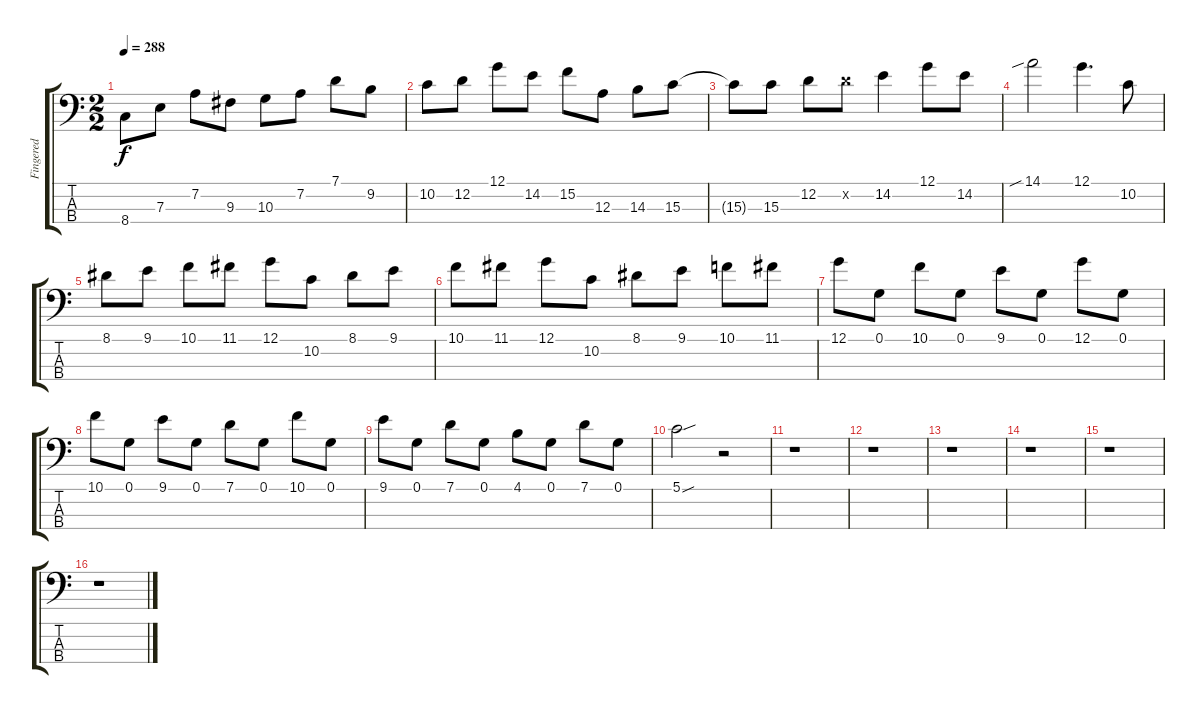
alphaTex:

\track ("Fingered" "Fingered") {instrument electricbassfinger}
\staff {score tabs}
\tuning (G2 D2 A1 E1) {hide}
\ts (2 2)
\tempo 288
\clef f4
\ks c
8.4{t}.8{dy f} 7.3.8 7.2.8 9.3.8 10.3.8 7.2.8 7.1.8 9.2.8 |
10.2.8 12.2.8 12.1.8 14.2.8 15.2.8 12.3.8 14.3.8 15.3.8 |
15.3{t}.8 15.3.8 12.2.8 12.2{x}.8 14.2.4 12.1.8 14.2.8 |
14.1{sib}.2 12.1.4{d} 10.2.8 |
8.1.8 9.1.8 10.1.8 11.1.8 12.1.8 10.2.8 8.1.8 9.1.8 |
10.1.8 11.1.8 12.1.8 10.2.8 8.1.8 9.1.8 10.1.8 11.1.8 |
12.1.8 0.1.8 10.1.8 0.1.8 9.1.8 0.1.8 12.1.8 0.1.8 |
10.1.8 0.1.8 9.1.8 0.1.8 7.1.8 0.1.8 10.1.8 0.1.8 |
9.1.8 0.1.8 7.1.8 0.1.8 4.1.8 0.1.8 7.1.8 0.1.8 |
5.1{sou}.2 r.2 |
r.1 |
r.1 |
r.1 |
r.1 |
r.1 |
r.1
